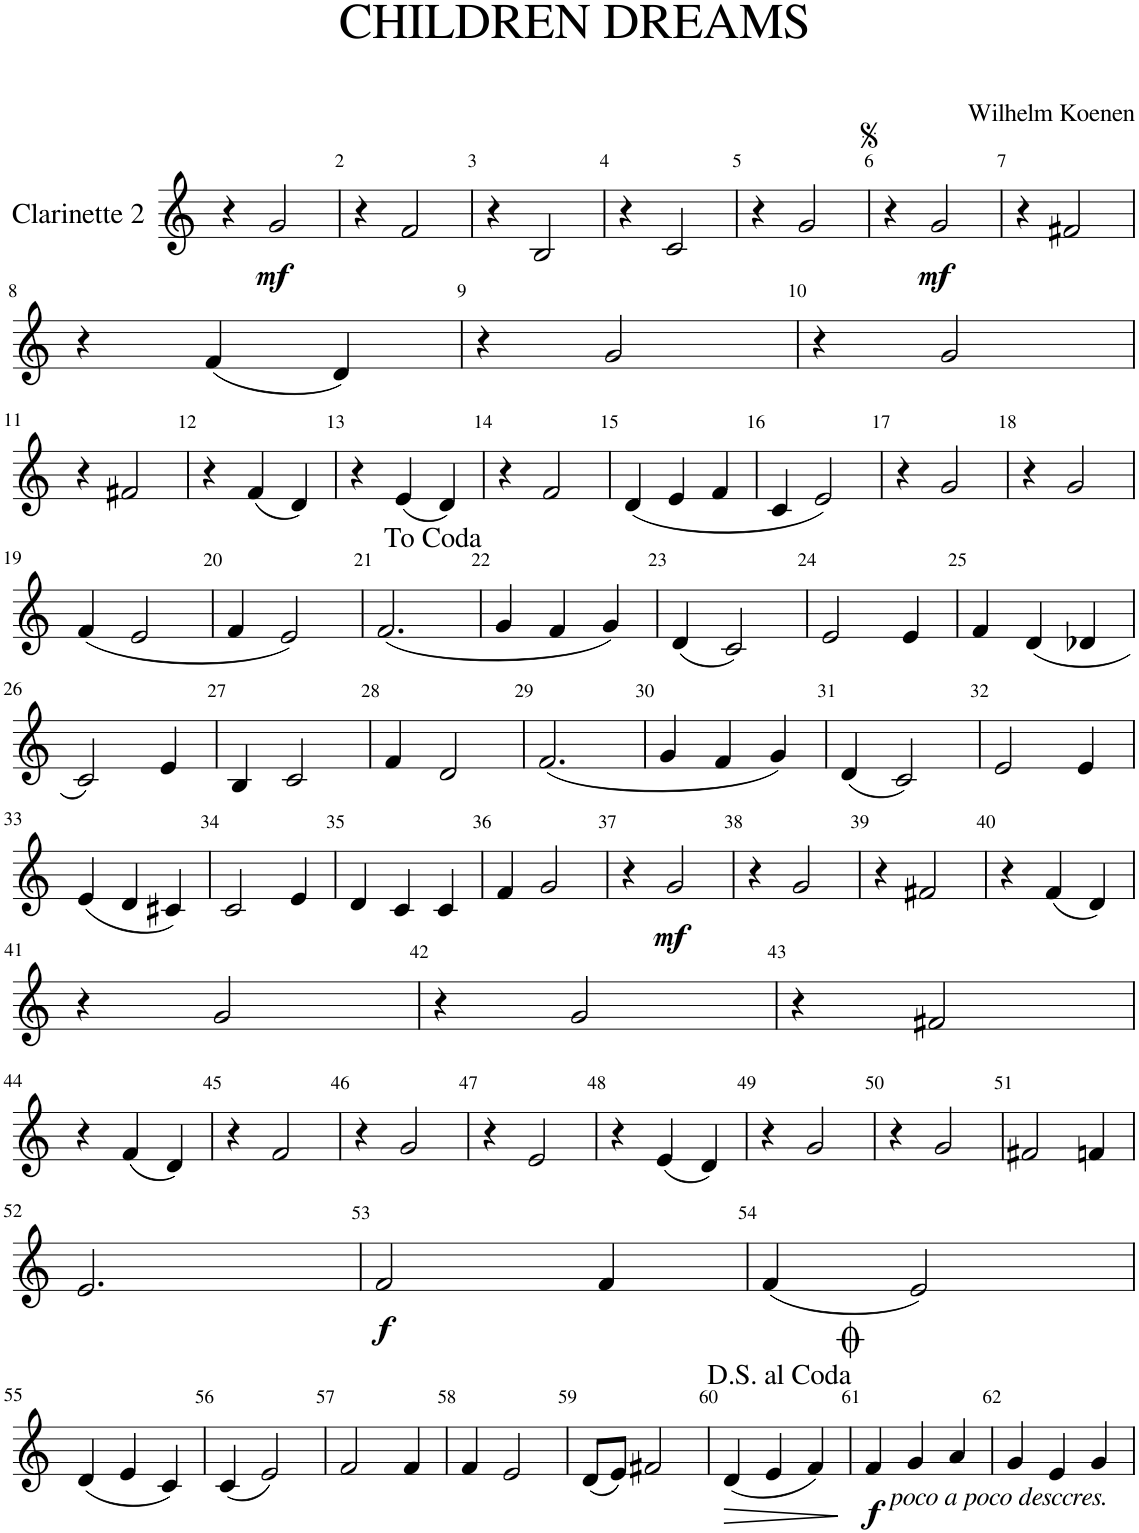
**kern	**dynam
*part1	*part1
*staff1	*staff1
*I"Clarinette 2	*
*I'Cl	*
*clefG2	*
*Trd1c2	*
*k[]	*
=1	=1
4r	.
!	!LO:DY:b
2g/	mf
=2	=2
4r	.
2f/	.
=3	=3
4r	.
2B/	.
=4	=4
4r	.
2c/	.
=5	=5
4r	.
2g/	.
=6	=6
4r	.
!	!LO:DY:b
2g/	mf
=7	=7
4r	.
2f#X/	.
!!LO:LB:g=z
=8	=8
4r	.
(4f/	.
4d/)	.
=9	=9
4r	.
2g/	.
=10	=10
4r	.
2g/	.
!!LO:LB:g=z
=11	=11
4r	.
2f#X/	.
=12	=12
4r	.
(4f/	.
4d/)	.
=13	=13
4r	.
(4e/	.
4d/)	.
=14	=14
4r	.
2f/	.
=15	=15
(4d/	.
4e/	.
4f/	.
=16	=16
4c/	.
2e/)	.
=17	=17
4r	.
2g/	.
=18	=18
4r	.
2g/	.
!!LO:LB:g=z
=19	=19
(4f/	.
2e/	.
=20	=20
4f/	.
2e/)	.
=21	=21
(2.f/	.
=22	=22
4g/	.
4f/	.
4g/)	.
=23	=23
(4d/	.
2c/)	.
=24	=24
2e/	.
4e/	.
=25	=25
4f/	.
(4d/	.
4d-X/	.
!!LO:LB:g=z
=26	=26
2c/)	.
4e/	.
=27	=27
4B/	.
2c/	.
=28	=28
4f/	.
2d/	.
=29	=29
(2.f/	.
=30	=30
4g/	.
4f/	.
4g/)	.
=31	=31
(4d/	.
2c/)	.
=32	=32
2e/	.
4e/	.
!!LO:LB:g=z
=33	=33
(4e/	.
4d/	.
4c#X/)	.
=34	=34
2c/	.
4e/	.
=35	=35
4d/	.
4c/	.
4c/	.
=36	=36
4f/	.
2g/	.
=37	=37
4r	.
!	!LO:DY:b
2g/	mf
=38	=38
4r	.
2g/	.
=39	=39
4r	.
2f#X/	.
=40	=40
4r	.
(4f/	.
4d/)	.
!!LO:LB:g=z
=41	=41
4r	.
2g/	.
=42	=42
4r	.
2g/	.
=43	=43
4r	.
2f#X/	.
!!LO:LB:g=z
=44	=44
4r	.
(4f/	.
4d/)	.
=45	=45
4r	.
2f/	.
=46	=46
4r	.
2g/	.
=47	=47
4r	.
2e/	.
=48	=48
4r	.
(4e/	.
4d/)	.
=49	=49
4r	.
2g/	.
=50	=50
4r	.
2g/	.
=51	=51
2f#X/	.
4fn/	.
!!LO:LB:g=z
=52	=52
2.e/	.
=53	=53
!	!LO:DY:b
2f/	f
4f/	.
=54	=54
(4f/	.
2e/)	.
!!LO:LB:g=z
=55	=55
(4d/	.
4e/	.
4c/)	.
=56	=56
(4c/	.
2e/)	.
=57	=57
2f/	.
4f/	.
=58	=58
4f/	.
2e/	.
=59	=59
(8d/L	.
8e/J)	.
2f#X/	.
=60	=60
!	!LO:HP:b
(4d/	>
4e/	.
4f/)	.
.	]
=61	=61
!LO:TX:b:i:t=poco a poco desccres.	!
!	!LO:DY:b
4f/	f
4g/	.
4a/	.
=62	=62
4g/	.
4e/	.
4g/	.
=	=
*-	*-
